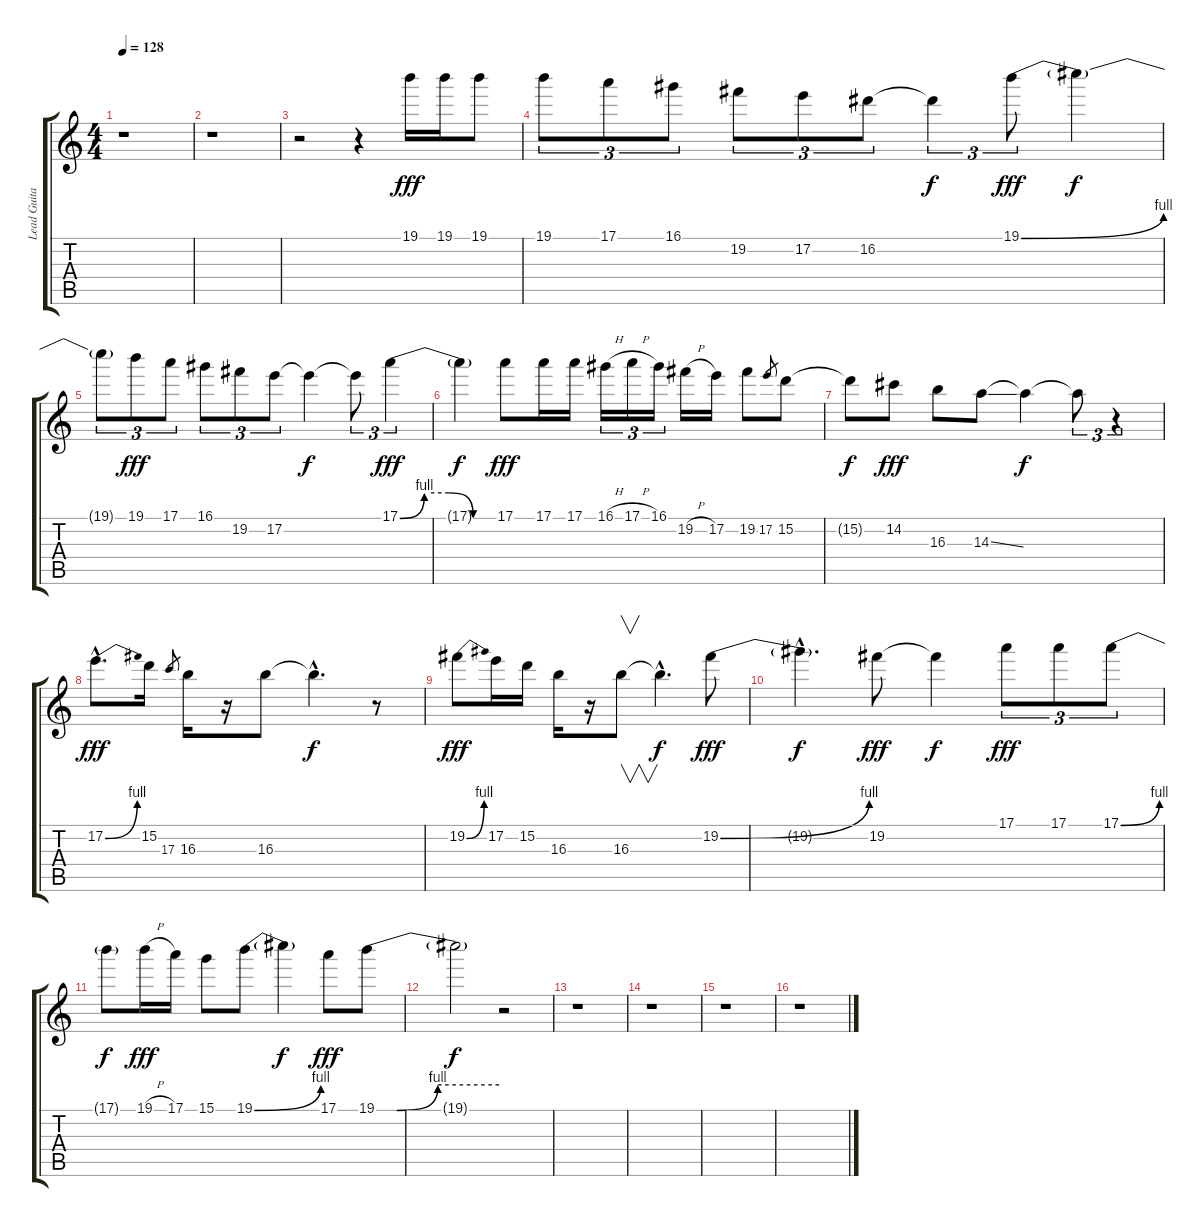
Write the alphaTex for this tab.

\track ("Lead Guitar 1" "Lead Guita") {instrument overdrivenguitar}
\staff {score tabs}
\tuning (E4 B3 G3 D3 A2 E2) {hide}
\ts (4 4)
\tempo 128
\clef g2
\ks c
r.1{dy fff} |
r.1 |
r.2 r.4 19.1.16 19.1.16 19.1.8 |
19.1.8{tu (3 2)} 17.1.8{tu (3 2)} 16.1.8{tu (3 2)} 19.2.8{tu (3 2)} 17.2.8{tu (3 2)} 16.2.8{tu (3 2)} 16.2{t}.4{tu (3 2) dy f} 19.1{be (bend 0 0 60 4)}.8{tu (3 2) dy fff} 19.1{t}.4{dy f} |
19.1{t}.8{tu (3 2)} 19.1.8{tu (3 2) dy fff} 17.1.8{tu (3 2)} 16.1.8{tu (3 2)} 19.2.8{tu (3 2)} 17.2.8{tu (3 2)} 17.2{t}.4{dy f} 17.2{t}.8{tu (3 2)} 17.1{be (custom 0 0 15 4 30 4 45 0 60 0)}.4{tu (3 2) dy fff} |
17.1{t}.4{dy f} 17.1.8{dy fff} 17.1.16 17.1.16 16.1{h}.16{tu (3 2)} 17.1{h}.16{tu (3 2)} 16.1.16{tu (3 2)} 19.2{h}.16 17.2.16 19.2.8 17.2.8{gr} 15.2.8 |
15.2{t}.8{dy f} 14.2.8{dy fff} 16.3.8 14.3{ss}.8 14.3{t}.4{dy f} 14.3{t}.8{tu (3 2)} r.4{tu (3 2)} |
17.2{be (bend 0 0 60 4) hac}.8{d dy fff} 15.2.16 17.3.8{gr} 16.3.16 r.16 16.3.8 16.3{hac t}.4{d dy f} r.8 |
19.2{be (bend 0 0 60 4)}.8{dy fff} 17.2.16 15.2.16 16.3.16 r.16 16.3.8{v} 16.3{hac t}.4{d dy f} 19.2{be (bend 0 0 60 4)}.8{dy fff} |
19.2{hac t}.4{d dy f} 19.2.8{dy fff} 19.2{t}.4{dy f} 17.1.8{tu (3 2) dy fff} 17.1.8{tu (3 2)} 17.1{be (bend 0 0 60 4)}.8{tu (3 2)} |
17.1{t}.8{dy f} 19.1{h}.16{dy fff} 17.1.16 15.1.8 19.1{be (bend 0 0 60 4)}.8 19.1{t}.4{dy f} 17.1.8{dy fff} 19.1{be (custom 0 0 10 0 30 4 60 4)}.8 |
19.1{t}.2{dy f} r.2 |
r.1 |
r.1 |
r.1 |
r.1
